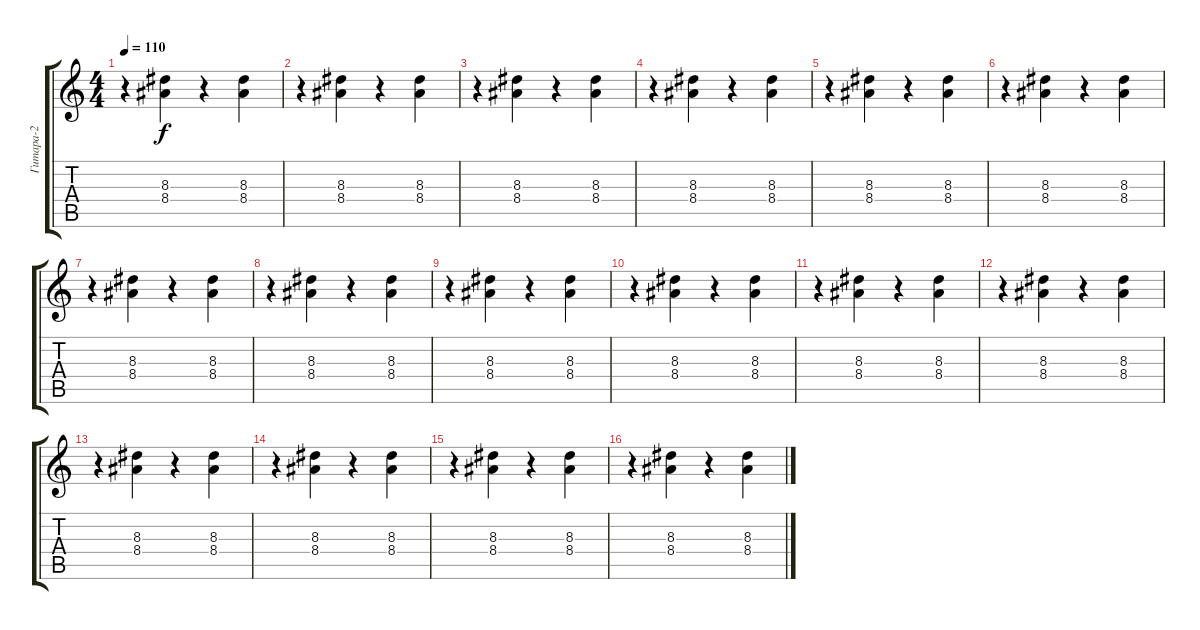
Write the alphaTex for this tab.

\track ("Гитара-2" "Гитара-2") {instrument overdrivenguitar}
\staff {score tabs}
\tuning (E4 B3 G3 D3 A2 E2) {hide}
\ts (4 4)
\tempo 110
\clef g2
\ks c
r.4{dy f} (8.3 8.4).4 r.4 (8.3 8.4).4 |
r.4 (8.3 8.4).4 r.4 (8.3 8.4).4 |
r.4 (8.3 8.4).4 r.4 (8.3 8.4).4 |
r.4 (8.3 8.4).4 r.4 (8.3 8.4).4 |
r.4 (8.3 8.4).4 r.4 (8.3 8.4).4 |
r.4 (8.3 8.4).4 r.4 (8.3 8.4).4 |
r.4 (8.3 8.4).4 r.4 (8.3 8.4).4 |
r.4 (8.3 8.4).4 r.4 (8.3 8.4).4 |
r.4 (8.3 8.4).4 r.4 (8.3 8.4).4 |
r.4 (8.3 8.4).4 r.4 (8.3 8.4).4 |
r.4 (8.3 8.4).4 r.4 (8.3 8.4).4 |
r.4 (8.3 8.4).4 r.4 (8.3 8.4).4 |
r.4 (8.3 8.4).4 r.4 (8.3 8.4).4 |
r.4 (8.3 8.4).4 r.4 (8.3 8.4).4 |
r.4 (8.3 8.4).4 r.4 (8.3 8.4).4 |
r.4 (8.3 8.4).4 r.4 (8.3 8.4).4
